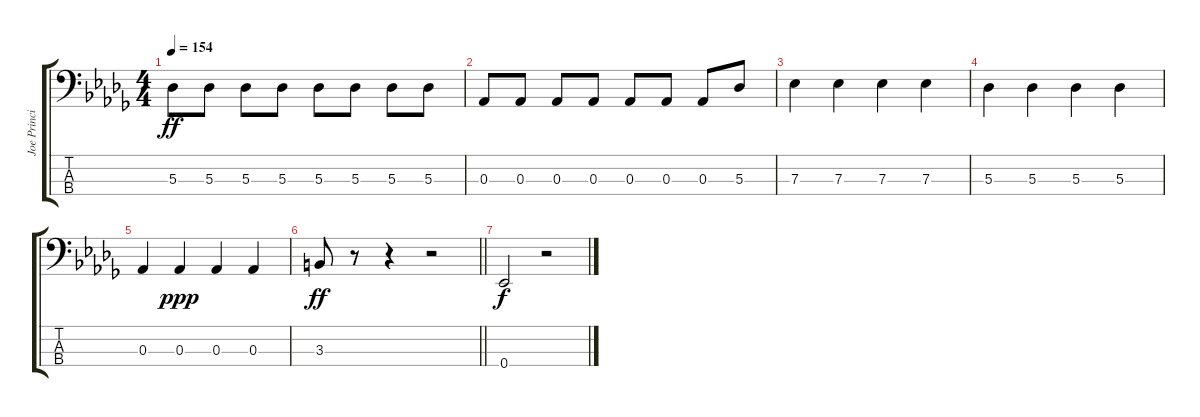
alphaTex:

\track ("Joe Principe - Bass" "Joe Princi") {instrument electricbassfinger}
\staff {score tabs}
\tuning (Gb2 Db2 Ab1 Eb1) {hide}
\ts (4 4)
\tempo 154
\clef f4
\ks db
5.3.8{dy ff} 5.3.8 5.3.8 5.3.8 5.3.8 5.3.8 5.3.8 5.3.8 |
0.3.8 0.3.8 0.3.8 0.3.8 0.3.8 0.3.8 0.3.8 5.3.8 |
7.3.4 7.3.4 7.3.4 7.3.4 |
5.3.4 5.3.4 5.3.4 5.3.4 |
0.3.4 0.3.4{dy ppp} 0.3.4 0.3.4 |
\barLineRight lightlight
3.3.8{dy ff} r.8 r.4 r.2 |
0.4.2{dy f} r.2
